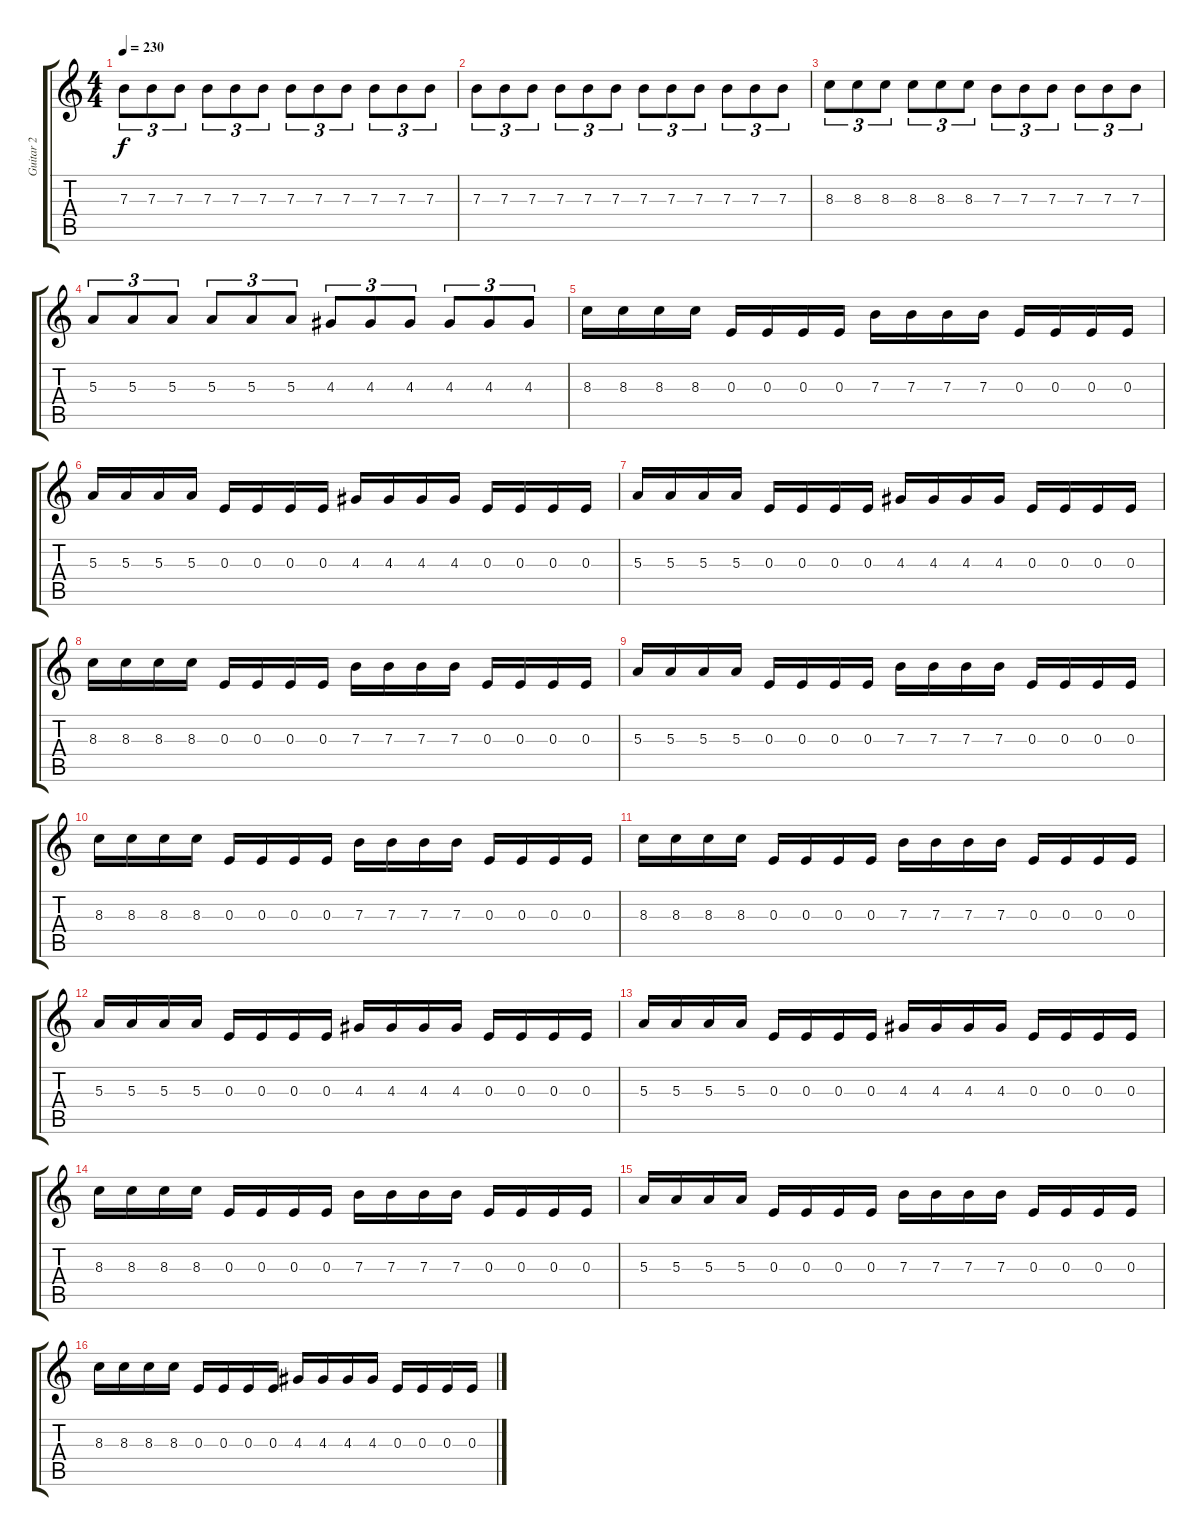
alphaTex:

\track ("Guitar 2" "Guitar 2") {instrument distortionguitar}
\staff {score tabs}
\tuning (Db4 Ab3 E3 B2 Gb2 Db2) {hide}
\ts (4 4)
\tempo 230
\clef g2
\ks c
7.3.8{tu (3 2) dy f} 7.3.8{tu (3 2)} 7.3.8{tu (3 2)} 7.3.8{tu (3 2)} 7.3.8{tu (3 2)} 7.3.8{tu (3 2)} 7.3.8{tu (3 2)} 7.3.8{tu (3 2)} 7.3.8{tu (3 2)} 7.3.8{tu (3 2)} 7.3.8{tu (3 2)} 7.3.8{tu (3 2)} |
7.3.8{tu (3 2)} 7.3.8{tu (3 2)} 7.3.8{tu (3 2)} 7.3.8{tu (3 2)} 7.3.8{tu (3 2)} 7.3.8{tu (3 2)} 7.3.8{tu (3 2)} 7.3.8{tu (3 2)} 7.3.8{tu (3 2)} 7.3.8{tu (3 2)} 7.3.8{tu (3 2)} 7.3.8{tu (3 2)} |
8.3.8{tu (3 2)} 8.3.8{tu (3 2)} 8.3.8{tu (3 2)} 8.3.8{tu (3 2)} 8.3.8{tu (3 2)} 8.3.8{tu (3 2)} 7.3.8{tu (3 2)} 7.3.8{tu (3 2)} 7.3.8{tu (3 2)} 7.3.8{tu (3 2)} 7.3.8{tu (3 2)} 7.3.8{tu (3 2)} |
5.3.8{tu (3 2)} 5.3.8{tu (3 2)} 5.3.8{tu (3 2)} 5.3.8{tu (3 2)} 5.3.8{tu (3 2)} 5.3.8{tu (3 2)} 4.3.8{tu (3 2)} 4.3.8{tu (3 2)} 4.3.8{tu (3 2)} 4.3.8{tu (3 2)} 4.3.8{tu (3 2)} 4.3.8{tu (3 2)} |
8.3.16 8.3.16 8.3.16 8.3.16 0.3.16 0.3.16 0.3.16 0.3.16 7.3.16 7.3.16 7.3.16 7.3.16 0.3.16 0.3.16 0.3.16 0.3.16 |
5.3.16 5.3.16 5.3.16 5.3.16 0.3.16 0.3.16 0.3.16 0.3.16 4.3.16 4.3.16 4.3.16 4.3.16 0.3.16 0.3.16 0.3.16 0.3.16 |
5.3.16 5.3.16 5.3.16 5.3.16 0.3.16 0.3.16 0.3.16 0.3.16 4.3.16 4.3.16 4.3.16 4.3.16 0.3.16 0.3.16 0.3.16 0.3.16 |
8.3.16 8.3.16 8.3.16 8.3.16 0.3.16 0.3.16 0.3.16 0.3.16 7.3.16 7.3.16 7.3.16 7.3.16 0.3.16 0.3.16 0.3.16 0.3.16 |
5.3.16 5.3.16 5.3.16 5.3.16 0.3.16 0.3.16 0.3.16 0.3.16 7.3.16 7.3.16 7.3.16 7.3.16 0.3.16 0.3.16 0.3.16 0.3.16 |
8.3.16 8.3.16 8.3.16 8.3.16 0.3.16 0.3.16 0.3.16 0.3.16 7.3.16 7.3.16 7.3.16 7.3.16 0.3.16 0.3.16 0.3.16 0.3.16 |
8.3.16 8.3.16 8.3.16 8.3.16 0.3.16 0.3.16 0.3.16 0.3.16 7.3.16 7.3.16 7.3.16 7.3.16 0.3.16 0.3.16 0.3.16 0.3.16 |
5.3.16 5.3.16 5.3.16 5.3.16 0.3.16 0.3.16 0.3.16 0.3.16 4.3.16 4.3.16 4.3.16 4.3.16 0.3.16 0.3.16 0.3.16 0.3.16 |
5.3.16 5.3.16 5.3.16 5.3.16 0.3.16 0.3.16 0.3.16 0.3.16 4.3.16 4.3.16 4.3.16 4.3.16 0.3.16 0.3.16 0.3.16 0.3.16 |
8.3.16 8.3.16 8.3.16 8.3.16 0.3.16 0.3.16 0.3.16 0.3.16 7.3.16 7.3.16 7.3.16 7.3.16 0.3.16 0.3.16 0.3.16 0.3.16 |
5.3.16 5.3.16 5.3.16 5.3.16 0.3.16 0.3.16 0.3.16 0.3.16 7.3.16 7.3.16 7.3.16 7.3.16 0.3.16 0.3.16 0.3.16 0.3.16 |
8.3.16 8.3.16 8.3.16 8.3.16 0.3.16 0.3.16 0.3.16 0.3.16 4.3.16 4.3.16 4.3.16 4.3.16 0.3.16 0.3.16 0.3.16 0.3.16
